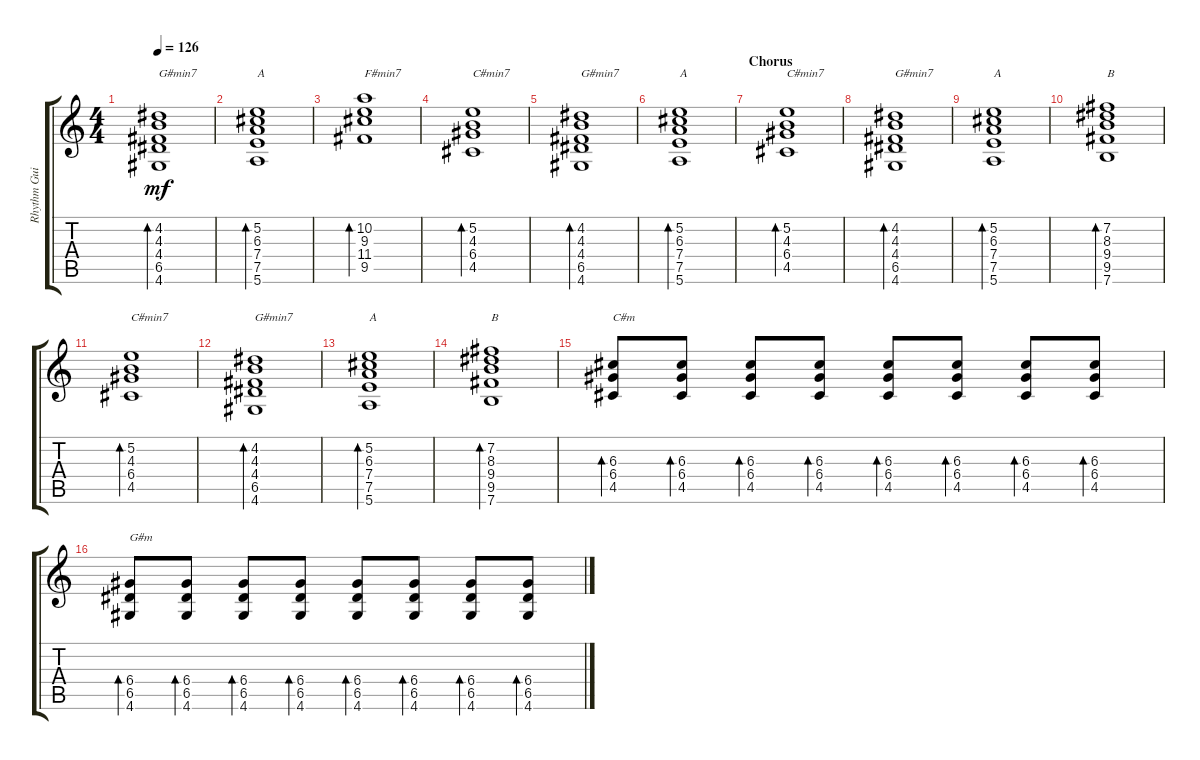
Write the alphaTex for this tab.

\track ("Rhythm Guitar" "Rhythm Gui") {instrument electricguitarclean}
\staff {score tabs}
\tuning (E4 B3 G3 D3 A2 E2) {hide}
\ts (4 4)
\tempo 126
\clef g2
\ks c
(4.2 4.3 4.4 6.5 4.6).1{bd 30 txt "G#min7" dy mf} |
(5.2 6.3 7.4 7.5 5.6).1{bd 30 txt "A"} |
(10.2 9.3 11.4 9.5).1{bd 30 txt "F#min7"} |
(5.2 4.3 6.4 4.5).1{bd 30 txt "C#min7"} |
(4.2 4.3 4.4 6.5 4.6).1{bd 30 txt "G#min7"} |
(5.2 6.3 7.4 7.5 5.6).1{bd 30 txt "A"} |
\section ("" "Chorus")
(5.2 4.3 6.4 4.5).1{bd 30 txt "C#min7"} |
(4.2 4.3 4.4 6.5 4.6).1{bd 30 txt "G#min7"} |
(5.2 6.3 7.4 7.5 5.6).1{bd 30 txt "A"} |
(7.2 8.3 9.4 9.5 7.6).1{bd 30 txt "B"} |
(5.2 4.3 6.4 4.5).1{bd 30 txt "C#min7"} |
(4.2 4.3 4.4 6.5 4.6).1{bd 30 txt "G#min7"} |
(5.2 6.3 7.4 7.5 5.6).1{bd 30 txt "A"} |
(7.2 8.3 9.4 9.5 7.6).1{bd 30 txt "B"} |
(6.3 6.4 4.5).8{bd 30 txt "C#m"} (6.3 6.4 4.5).8{bd 30} (6.3 6.4 4.5).8{bd 30} (6.3 6.4 4.5).8{bd 30} (6.3 6.4 4.5).8{bd 30} (6.3 6.4 4.5).8{bd 30} (6.3 6.4 4.5).8{bd 30} (6.3 6.4 4.5).8{bd 30} |
(6.4 6.5 4.6).8{bd 30 txt "G#m"} (6.4 6.5 4.6).8{bd 30} (6.4 6.5 4.6).8{bd 30} (6.4 6.5 4.6).8{bd 30} (6.4 6.5 4.6).8{bd 30} (6.4 6.5 4.6).8{bd 30} (6.4 6.5 4.6).8{bd 30} (6.4 6.5 4.6).8{bd 30}
